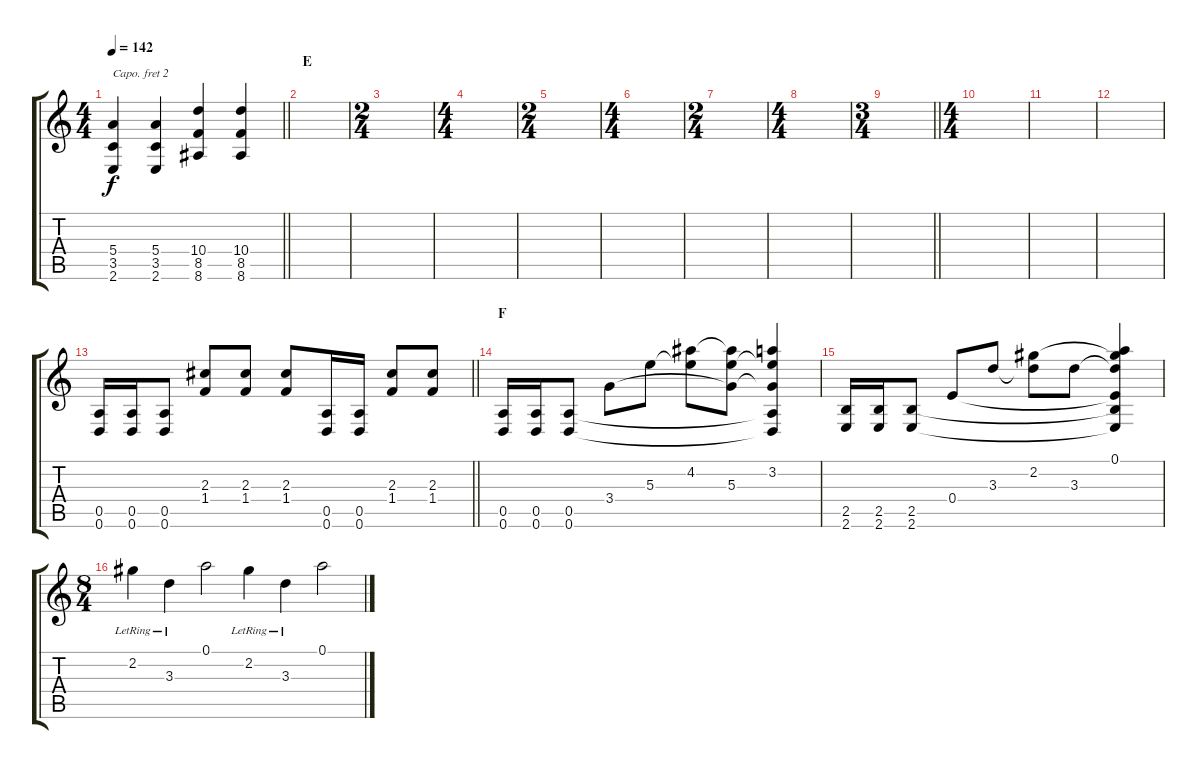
\track "" {instrument overdrivenguitar}
\staff {score tabs}
\capo 2
\tuning (G4 E4 A3 D3 G2 C2) {hide}
\ts (4 4)
\tempo 142
\clef g2
\barLineRight lightlight
\ks c
(5.4 3.5 2.6).4{dy f} (5.4 3.5 2.6).4 (10.4 8.5 8.6).4 (10.4 8.5 8.6).4 |
\section ("" "E")
|
\ts (2 4)
|
\ts (4 4)
|
\ts (2 4)
|
\ts (4 4)
|
\ts (2 4)
|
\ts (4 4)
|
\ts (3 4)
\barLineRight lightlight
|
\ts (4 4)
|
|
|
\barLineRight lightlight
(0.5 0.6).16 (0.5 0.6).16 (0.5 0.6).8 (2.3 1.4).8 (2.3 1.4).8 (2.3 1.4).8 (0.5 0.6).16 (0.5 0.6).16 (2.3 1.4).8 (2.3 1.4).8 |
\section ("" "F")
(0.5 0.6).16 (0.5 0.6).16 (0.5 0.6).8 3.4.8 5.3.8 (4.2 5.3{t}).8 (4.2{t} 5.3 3.4{t}).8 (3.2 5.3{t} 3.4{t} 0.5{t} 0.6{t}).4 |
(2.5 2.6).16 (2.5 2.6).16 (2.5 2.6).8 0.4.8 3.3.8 (2.2 3.3{t}).8 3.3.8 (0.1 2.2{t} 3.3{t} 0.4{t} 2.5{t} 2.6{t}).4 |
\ts (8 4)
2.2{lr}.4 3.3{lr}.4 0.1.2 2.2{lr}.4 3.3{lr}.4 0.1.2
